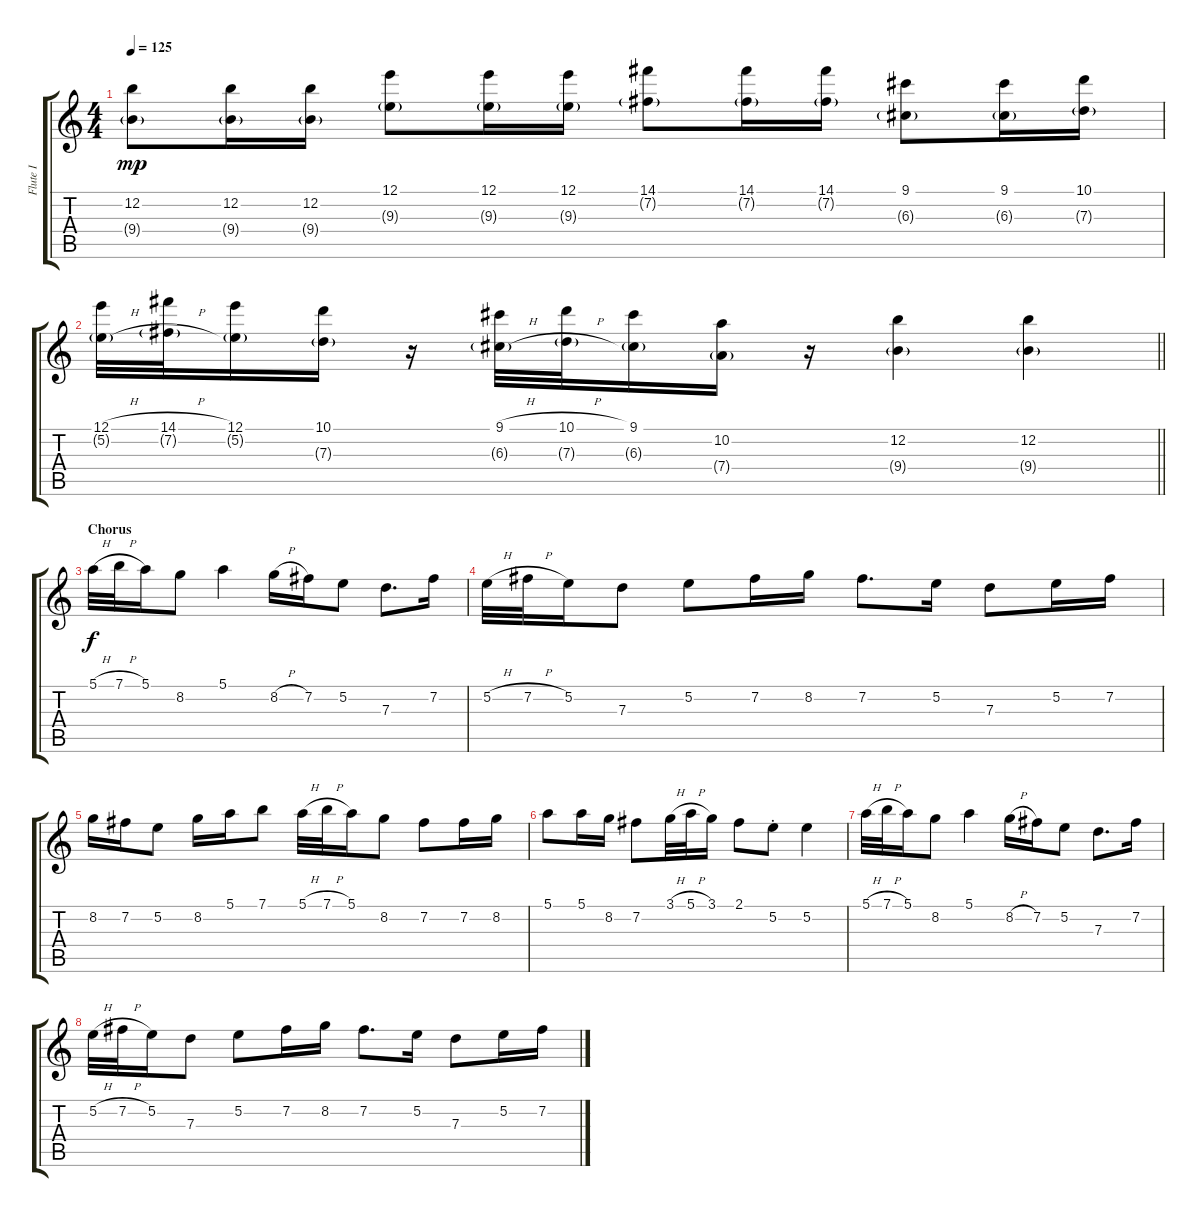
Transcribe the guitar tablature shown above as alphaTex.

\track ("Flute I" "Flute I") {instrument flute}
\staff {score tabs}
\tuning (E5 B4 G4 D4 A3 E3) {hide}
\ts (4 4)
\tempo 125
\clef g2
\ks c
(12.2 9.4{g}).8{dy mp} (12.2 9.4{g}).16 (12.2 9.4{g}).16 (12.1 9.3{g}).8 (12.1 9.3{g}).16 (12.1 9.3{g}).16 (14.1 7.2{g}).8 (14.1 7.2{g}).16 (14.1 7.2{g}).16 (9.1 6.3{g}).8 (9.1 6.3{g}).16 (10.1 7.3{g}).16 |
\barLineRight lightlight
(12.1{h} 5.2{h g}).32 (14.1{h} 7.2{h g}).32 (12.1 5.2{g}).16 (10.1 7.3{g}).16 r.16 (9.1{h} 6.3{h g}).32 (10.1{h} 7.3{h g}).32 (9.1 6.3{g}).16 (10.2 7.4{g}).16 r.16 (12.2 9.4{g}).4 (12.2 9.4{g}).4 |
\section ("" "Chorus")
5.1{h}.32{dy f volume 10 balance 5 instrument flute} 7.1{h}.32 5.1.16 8.2.8 5.1.4 8.2{h}.16 7.2.16 5.2.8 7.3.8{d} 7.2.16 |
5.2{h}.32 7.2{h}.32 5.2.16 7.3.8 5.2.8 7.2.16 8.2.16 7.2.8{d} 5.2.16 7.3.8 5.2.16 7.2.16 |
8.2.16 7.2.16 5.2.8 8.2.16 5.1.16 7.1.8 5.1{h}.32 7.1{h}.32 5.1.16 8.2.8 7.2.8 7.2.16 8.2.16 |
5.1.8 5.1.16 8.2.16 7.2.8 3.1{h}.32 5.1{h}.32 3.1.16 2.1.8 5.2{st}.8 5.2.4 |
5.1{h}.32 7.1{h}.32 5.1.16 8.2.8 5.1.4 8.2{h}.16 7.2.16 5.2.8 7.3.8{d} 7.2.16 |
5.2{h}.32 7.2{h}.32 5.2.16 7.3.8 5.2.8 7.2.16 8.2.16 7.2.8{d} 5.2.16 7.3.8 5.2.16 7.2.16
